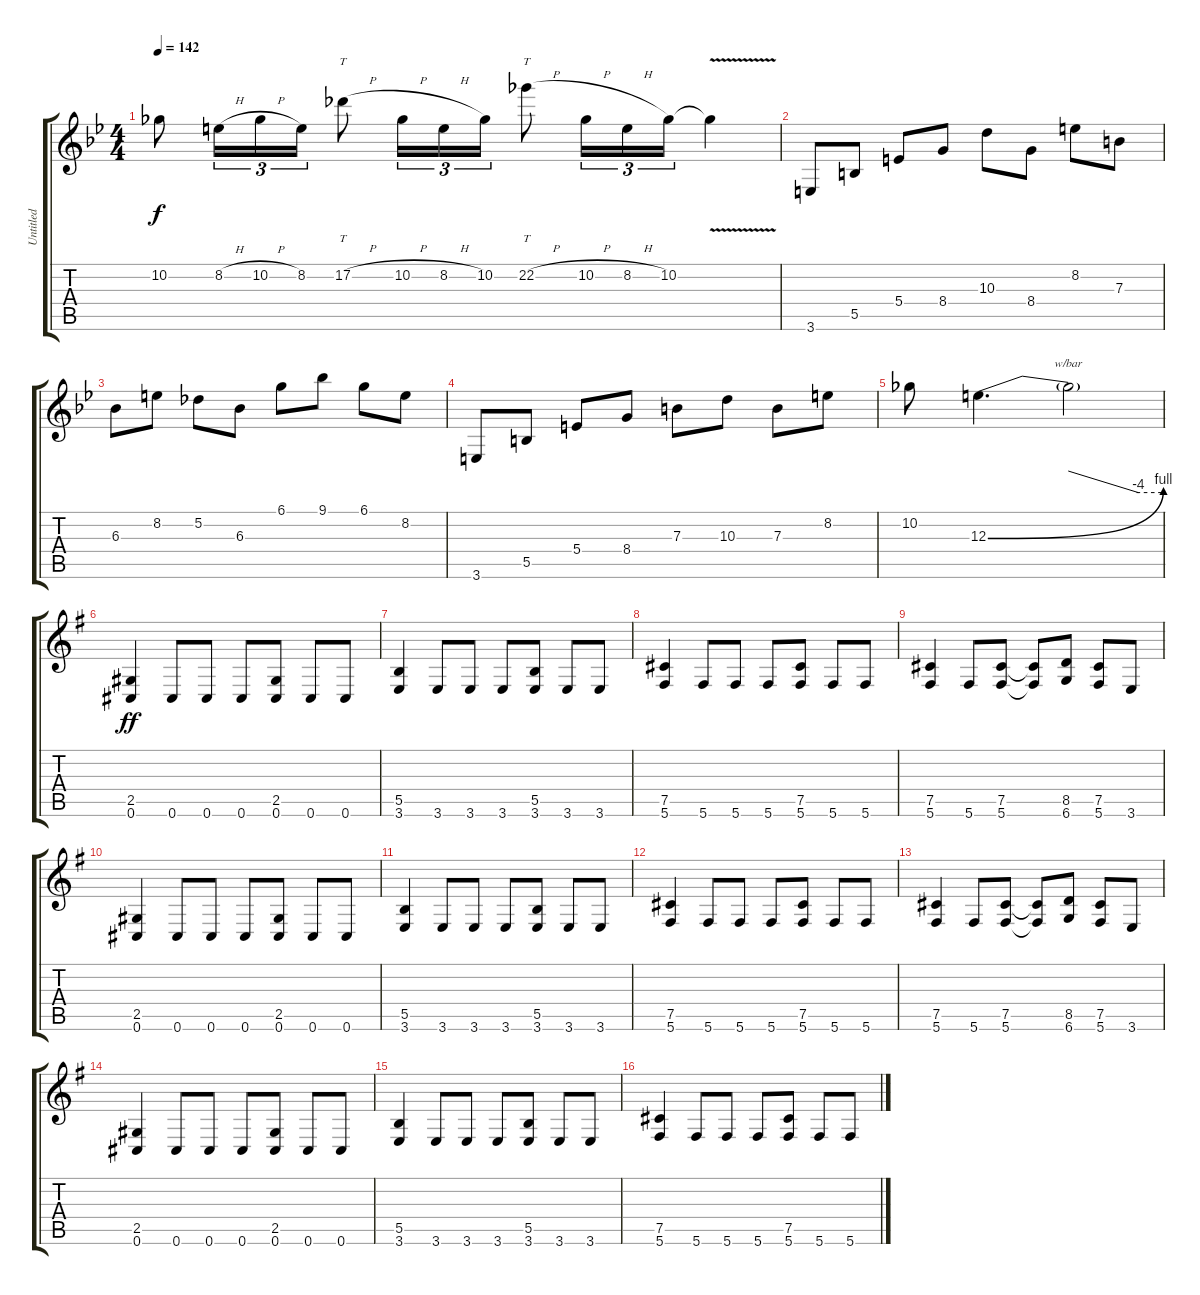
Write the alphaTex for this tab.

\track ("Untitled" "Untitled") {instrument distortionguitar}
\staff {score tabs}
\tuning (Db4 Ab3 E3 B2 Gb2 Db2) {hide}
\ts (4 4)
\tempo 142
\clef g2
\ks bb
10.2.8{dy f} 8.2{h}.16{tu (3 2)} 10.2{h}.16{tu (3 2)} 8.2.16{tu (3 2)} 17.2{h}.8{tt} 10.2{h}.16{tu (3 2)} 8.2{h}.16{tu (3 2)} 10.2.16{tu (3 2)} 22.2{h}.8{tt} 10.2{h}.16{tu (3 2)} 8.2{h}.16{tu (3 2)} 10.2.16{tu (3 2)} 10.2{v t}.4 |
3.6.8 5.5.8 5.4.8 8.4.8 10.3.8 8.4.8 8.2.8 7.3.8 |
6.3.8 8.2.8 5.2.8 6.3.8 6.1.8 9.1.8 6.1.8 8.2.8 |
3.6.8 5.5.8 5.4.8 8.4.8 7.3.8 10.3.8 7.3.8 8.2.8 |
10.2.8 12.3{be (bend 0 0 60 4)}.4{d} 12.3{t}.2{tbe (custom default 0 0 45 -16 60 -16)} |
\ks g
(2.5 0.6).4{dy ff} 0.6.8 0.6.8 0.6.8 (2.5 0.6).8 0.6.8 0.6.8 |
(5.5 3.6).4 3.6.8 3.6.8 3.6.8 (5.5 3.6).8 3.6.8 3.6.8 |
(7.5 5.6).4 5.6.8 5.6.8 5.6.8 (7.5 5.6).8 5.6.8 5.6.8 |
(7.5 5.6).4 5.6.8 (7.5 5.6).8 (7.5{t} 5.6{t}).8 (8.5 6.6).8 (7.5 5.6).8 3.6.8 |
(2.5 0.6).4 0.6.8 0.6.8 0.6.8 (2.5 0.6).8 0.6.8 0.6.8 |
(5.5 3.6).4 3.6.8 3.6.8 3.6.8 (5.5 3.6).8 3.6.8 3.6.8 |
(7.5 5.6).4 5.6.8 5.6.8 5.6.8 (7.5 5.6).8 5.6.8 5.6.8 |
(7.5 5.6).4 5.6.8 (7.5 5.6).8 (7.5{t} 5.6{t}).8 (8.5 6.6).8 (7.5 5.6).8 3.6.8 |
(2.5 0.6).4 0.6.8 0.6.8 0.6.8 (2.5 0.6).8 0.6.8 0.6.8 |
(5.5 3.6).4 3.6.8 3.6.8 3.6.8 (5.5 3.6).8 3.6.8 3.6.8 |
(7.5 5.6).4 5.6.8 5.6.8 5.6.8 (7.5 5.6).8 5.6.8 5.6.8
